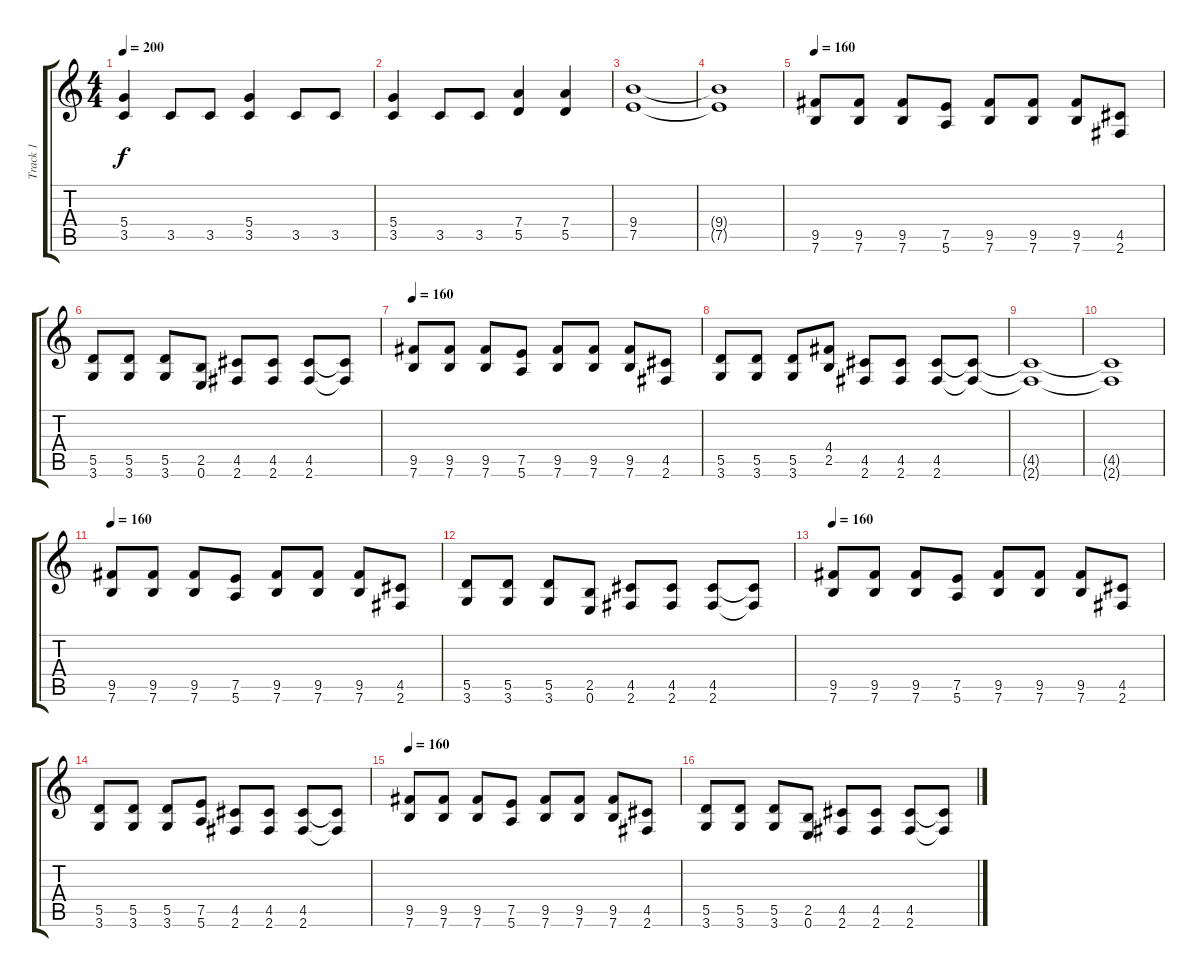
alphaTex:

\track ("Track 1" "Track 1") {instrument distortionguitar}
\staff {score tabs}
\tuning (E4 B3 G3 D3 A2 E2) {hide}
\ts (4 4)
\tempo 200
\clef g2
\ks c
(5.4 3.5).4{dy f} 3.5.8 3.5.8 (5.4 3.5).4 3.5.8 3.5.8 |
(5.4 3.5).4 3.5.8 3.5.8 (7.4 5.5).4 (7.4 5.5).4 |
(9.4 7.5).1 |
(9.4{t} 7.5{t}).1 |
\tempo 160
(9.5 7.6).8 (9.5 7.6).8 (9.5 7.6).8 (7.5 5.6).8 (9.5 7.6).8 (9.5 7.6).8 (9.5 7.6).8 (4.5 2.6).8 |
(5.5 3.6).8 (5.5 3.6).8 (5.5 3.6).8 (2.5 0.6).8 (4.5 2.6).8 (4.5 2.6).8 (4.5 2.6).8 (4.5{t} 2.6{t}).8 |
\tempo 160
(9.5 7.6).8 (9.5 7.6).8 (9.5 7.6).8 (7.5 5.6).8 (9.5 7.6).8 (9.5 7.6).8 (9.5 7.6).8 (4.5 2.6).8 |
(5.5 3.6).8 (5.5 3.6).8 (5.5 3.6).8 (4.4 2.5).8 (4.5 2.6).8 (4.5 2.6).8 (4.5 2.6).8 (4.5{t} 2.6{t}).8 |
(4.5{t} 2.6{t}).1 |
(4.5{t} 2.6{t}).1 |
\tempo 160
(9.5 7.6).8 (9.5 7.6).8 (9.5 7.6).8 (7.5 5.6).8 (9.5 7.6).8 (9.5 7.6).8 (9.5 7.6).8 (4.5 2.6).8 |
(5.5 3.6).8 (5.5 3.6).8 (5.5 3.6).8 (2.5 0.6).8 (4.5 2.6).8 (4.5 2.6).8 (4.5 2.6).8 (4.5{t} 2.6{t}).8 |
\tempo 160
(9.5 7.6).8 (9.5 7.6).8 (9.5 7.6).8 (7.5 5.6).8 (9.5 7.6).8 (9.5 7.6).8 (9.5 7.6).8 (4.5 2.6).8 |
(5.5 3.6).8 (5.5 3.6).8 (5.5 3.6).8 (7.5 5.6).8 (4.5 2.6).8 (4.5 2.6).8 (4.5 2.6).8 (4.5{t} 2.6{t}).8 |
\tempo 160
(9.5 7.6).8 (9.5 7.6).8 (9.5 7.6).8 (7.5 5.6).8 (9.5 7.6).8 (9.5 7.6).8 (9.5 7.6).8 (4.5 2.6).8 |
(5.5 3.6).8 (5.5 3.6).8 (5.5 3.6).8 (2.5 0.6).8 (4.5 2.6).8 (4.5 2.6).8 (4.5 2.6).8 (4.5{t} 2.6{t}).8
